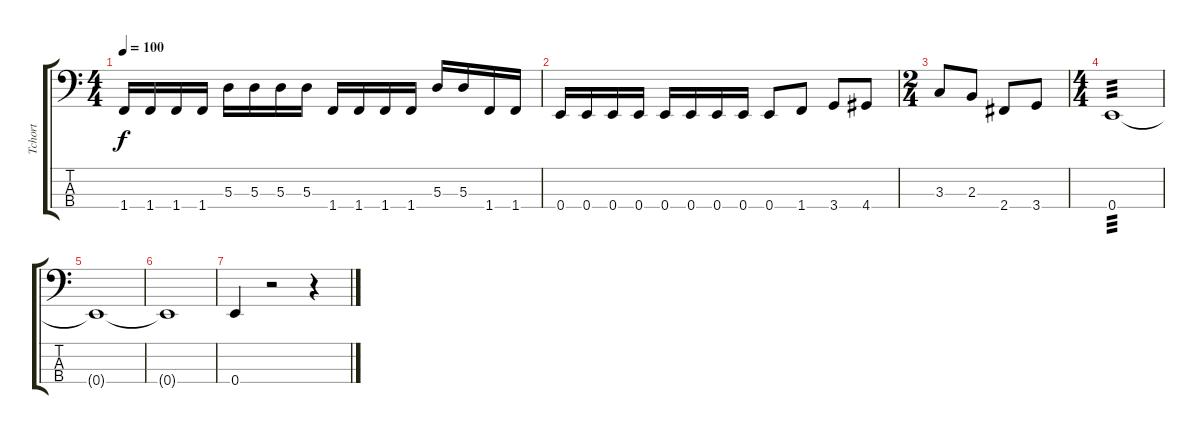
\track ("Tchort" "Tchort") {instrument electricbasspick}
\staff {score tabs}
\tuning (G2 D2 A1 E1) {hide}
\ts (4 4)
\tempo 100
\clef f4
\ks c
1.4.16{dy f} 1.4.16 1.4.16 1.4.16 5.3.16 5.3.16 5.3.16 5.3.16 1.4.16 1.4.16 1.4.16 1.4.16 5.3.16 5.3.16 1.4.16 1.4.16 |
0.4.16 0.4.16 0.4.16 0.4.16 0.4.16 0.4.16 0.4.16 0.4.16 0.4.8 1.4.8 3.4.8 4.4.8 |
\ts (2 4)
3.3.8 2.3.8 2.4.8 3.4.8 |
\ts (4 4)
0.4.1{tp 3} |
0.4{t}.1 |
0.4{t}.1 |
0.4.4 r.2 r.4
